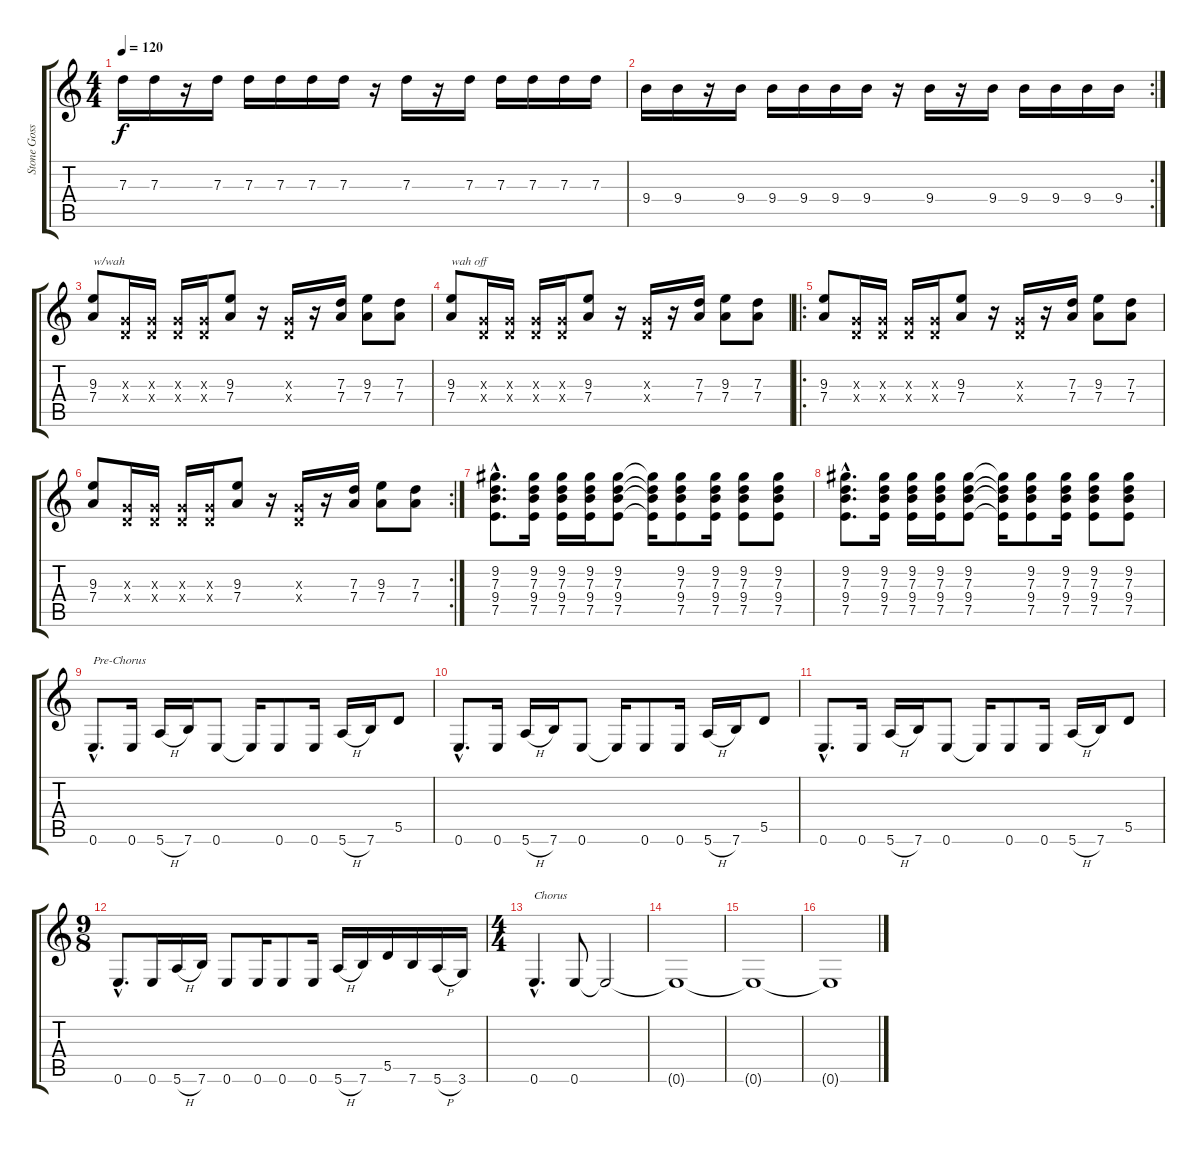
\track ("Stone Gossard" "Stone Goss") {instrument distortionguitar}
\staff {score tabs}
\tuning (E4 B3 G3 D3 A2 E2) {hide}
\ts (4 4)
\tempo 120
\clef g2
\ks c
7.3.16{dy f} 7.3.16 r.16 7.3.16 7.3.16 7.3.16 7.3.16 7.3.16 r.16 7.3.16 r.16 7.3.16 7.3.16 7.3.16 7.3.16 7.3.16 |
\rc 2
9.4.16 9.4.16 r.16 9.4.16 9.4.16 9.4.16 9.4.16 9.4.16 r.16 9.4.16 r.16 9.4.16 9.4.16 9.4.16 9.4.16 9.4.16 |
(9.3 7.4).8{txt "w/wah"} (0.3{x} 0.4{x}).16 (0.3{x} 0.4{x}).16 (0.3{x} 0.4{x}).16 (0.3{x} 0.4{x}).16 (9.3 7.4).8 r.16 (0.3{x} 0.4{x}).16 r.16 (7.3 7.4).16 (9.3 7.4).8 (7.3 7.4).8 |
(9.3 7.4).8{txt "wah off"} (0.3{x} 0.4{x}).16 (0.3{x} 0.4{x}).16 (0.3{x} 0.4{x}).16 (0.3{x} 0.4{x}).16 (9.3 7.4).8 r.16 (0.3{x} 0.4{x}).16 r.16 (7.3 7.4).16 (9.3 7.4).8 (7.3 7.4).8 |
\ro
(9.3 7.4).8 (0.3{x} 0.4{x}).16 (0.3{x} 0.4{x}).16 (0.3{x} 0.4{x}).16 (0.3{x} 0.4{x}).16 (9.3 7.4).8 r.16 (0.3{x} 0.4{x}).16 r.16 (7.3 7.4).16 (9.3 7.4).8 (7.3 7.4).8 |
\rc 2
(9.3 7.4).8 (0.3{x} 0.4{x}).16 (0.3{x} 0.4{x}).16 (0.3{x} 0.4{x}).16 (0.3{x} 0.4{x}).16 (9.3 7.4).8 r.16 (0.3{x} 0.4{x}).16 r.16 (7.3 7.4).16 (9.3 7.4).8 (7.3 7.4).8 |
(9.2{hac} 7.3{hac} 9.4{hac} 7.5{hac}).8{d} (9.2 7.3 9.4 7.5).16 (9.2 7.3 9.4 7.5).16 (9.2 7.3 9.4 7.5).16 (9.2 7.3 9.4 7.5).8 (9.2{t} 7.3{t} 9.4{t} 7.5{t}).16 (9.2 7.3 9.4 7.5).8 (9.2 7.3 9.4 7.5).16 (9.2 7.3 9.4 7.5).8 (9.2 7.3 9.4 7.5).8 |
(9.2{hac} 7.3{hac} 9.4{hac} 7.5{hac}).8{d} (9.2 7.3 9.4 7.5).16 (9.2 7.3 9.4 7.5).16 (9.2 7.3 9.4 7.5).16 (9.2 7.3 9.4 7.5).8 (9.2{t} 7.3{t} 9.4{t} 7.5{t}).16 (9.2 7.3 9.4 7.5).8 (9.2 7.3 9.4 7.5).16 (9.2 7.3 9.4 7.5).8 (9.2 7.3 9.4 7.5).8 |
0.6{hac}.8{d txt "Pre-Chorus"} 0.6.16 5.6{h}.16 7.6.16 0.6.8 0.6{t}.16 0.6.8 0.6.16 5.6{h}.16 7.6.16 5.5.8 |
0.6{hac}.8{d} 0.6.16 5.6{h}.16 7.6.16 0.6.8 0.6{t}.16 0.6.8 0.6.16 5.6{h}.16 7.6.16 5.5.8 |
0.6{hac}.8{d} 0.6.16 5.6{h}.16 7.6.16 0.6.8 0.6{t}.16 0.6.8 0.6.16 5.6{h}.16 7.6.16 5.5.8 |
\ts (9 8)
0.6{hac}.8{d} 0.6.16 5.6{h}.16 7.6.16 0.6.8 0.6.16 0.6.8 0.6.16 5.6{h}.16 7.6.16 5.5.16 7.6.16 5.6{h}.16 3.6.16 |
\ts (4 4)
0.6{hac}.4{d txt "Chorus"} 0.6.8 0.6{t}.2 |
0.6{t}.1 |
0.6{t}.1 |
0.6{t}.1
